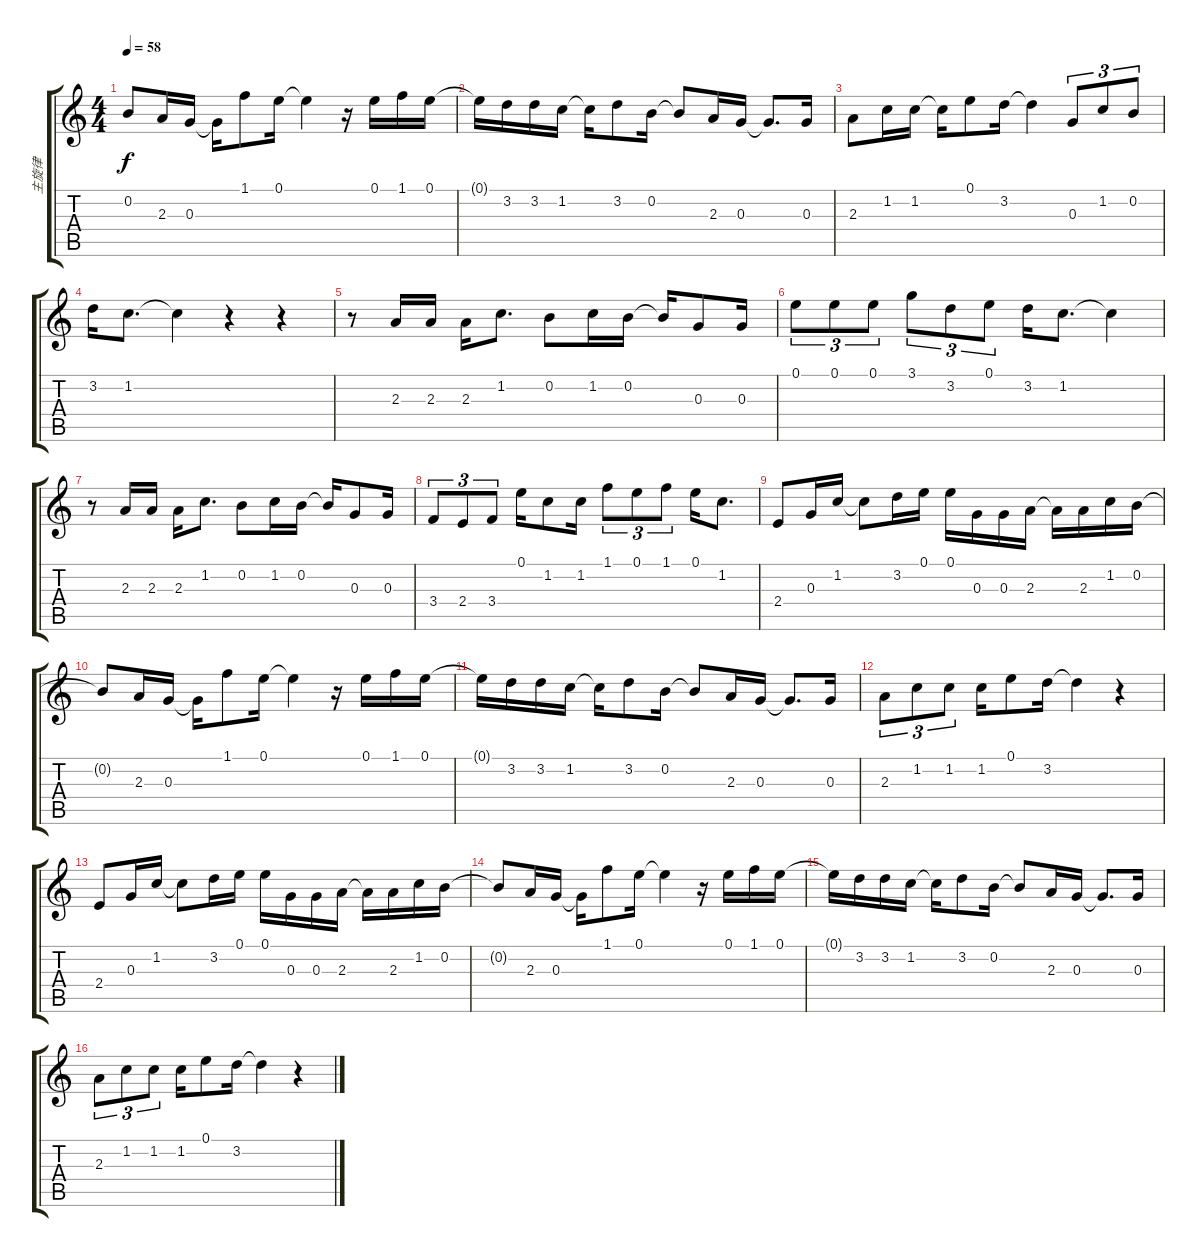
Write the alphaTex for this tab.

\track ("主旋律" "主旋律") {instrument acousticguitarsteel}
\staff {score tabs}
\tuning (E4 B3 G3 D3 A2 E2) {hide}
\ts (4 4)
\tempo 58
\clef g2
\ks c
0.2{t}.8{dy f} 2.3.16 0.3.16 0.3{t}.16 1.1.8 0.1.16 0.1{t}.4 r.16 0.1.16 1.1.16 0.1.16 |
0.1{t}.16 3.2.16 3.2.16 1.2.16 1.2{t}.16 3.2.8 0.2.16 0.2{t}.8 2.3.16 0.3.16 0.3{t}.8{d} 0.3.16 |
2.3.8 1.2.16 1.2.16 1.2{t}.16 0.1.8 3.2.16 3.2{t}.4 0.3.8{tu (3 2)} 1.2.8{tu (3 2)} 0.2.8{tu (3 2)} |
3.2.16 1.2.8{d} 1.2{t}.4 r.4 r.4 |
r.8 2.3.16 2.3.16 2.3.16 1.2.8{d} 0.2.8 1.2.16 0.2.16 0.2{t}.16 0.3.8 0.3.16 |
0.1.8{tu (3 2)} 0.1.8{tu (3 2)} 0.1.8{tu (3 2)} 3.1.8{tu (3 2)} 3.2.8{tu (3 2)} 0.1.8{tu (3 2)} 3.2.16 1.2.8{d} 1.2{t}.4 |
r.8 2.3.16 2.3.16 2.3.16 1.2.8{d} 0.2.8 1.2.16 0.2.16 0.2{t}.16 0.3.8 0.3.16 |
3.4.8{tu (3 2)} 2.4.8{tu (3 2)} 3.4.8{tu (3 2)} 0.1.16 1.2.8 1.2.16 1.1.8{tu (3 2)} 0.1.8{tu (3 2)} 1.1.8{tu (3 2)} 0.1.16 1.2.8{d} |
2.4.8 0.3.16 1.2.16 1.2{t}.8 3.2.16 0.1.16 0.1.16 0.3.16 0.3.16 2.3.16 2.3{t}.16 2.3.16 1.2.16 0.2.16 |
0.2{t}.8 2.3.16 0.3.16 0.3{t}.16 1.1.8 0.1.16 0.1{t}.4 r.16 0.1.16 1.1.16 0.1.16 |
0.1{t}.16 3.2.16 3.2.16 1.2.16 1.2{t}.16 3.2.8 0.2.16 0.2{t}.8 2.3.16 0.3.16 0.3{t}.8{d} 0.3.16 |
2.3.8{tu (3 2)} 1.2.8{tu (3 2)} 1.2.8{tu (3 2)} 1.2.16 0.1.8 3.2.16 3.2{t}.4 r.4 |
2.4.8 0.3.16 1.2.16 1.2{t}.8 3.2.16 0.1.16 0.1.16 0.3.16 0.3.16 2.3.16 2.3{t}.16 2.3.16 1.2.16 0.2.16 |
0.2{t}.8 2.3.16 0.3.16 0.3{t}.16 1.1.8 0.1.16 0.1{t}.4 r.16 0.1.16 1.1.16 0.1.16 |
0.1{t}.16 3.2.16 3.2.16 1.2.16 1.2{t}.16 3.2.8 0.2.16 0.2{t}.8 2.3.16 0.3.16 0.3{t}.8{d} 0.3.16 |
2.3.8{tu (3 2)} 1.2.8{tu (3 2)} 1.2.8{tu (3 2)} 1.2.16 0.1.8 3.2.16 3.2{t}.4 r.4
